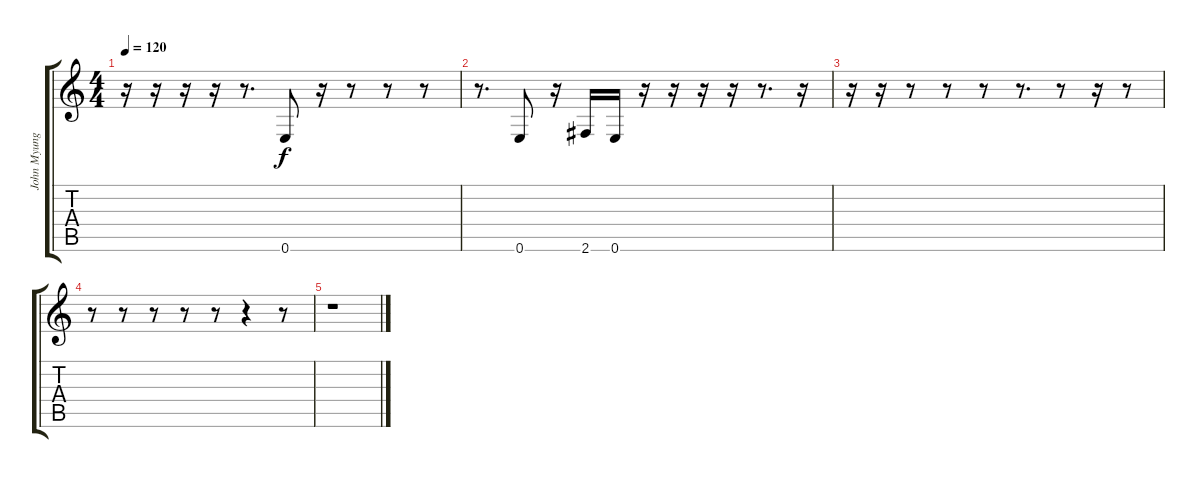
\track ("John Myung - Basse" "John Myung") {instrument electricbassfinger}
\staff {score tabs}
\tuning (E4 B3 G3 D3 A2 E2) {hide}
\ts (4 4)
\tempo 120
\clef g2
\ks c
r.16{dy f} r.16 r.16 r.16 r.8{d} 0.6.8 r.16 r.8 r.8 r.8 |
r.8{d} 0.6.8 r.16 2.6.16 0.6.16 r.16 r.16 r.16 r.16 r.8{d} r.16 |
r.16 r.16 r.8 r.8 r.8 r.8{d} r.8 r.16 r.8 |
r.8 r.8 r.8 r.8 r.8 r.4 r.8 |
r.1
